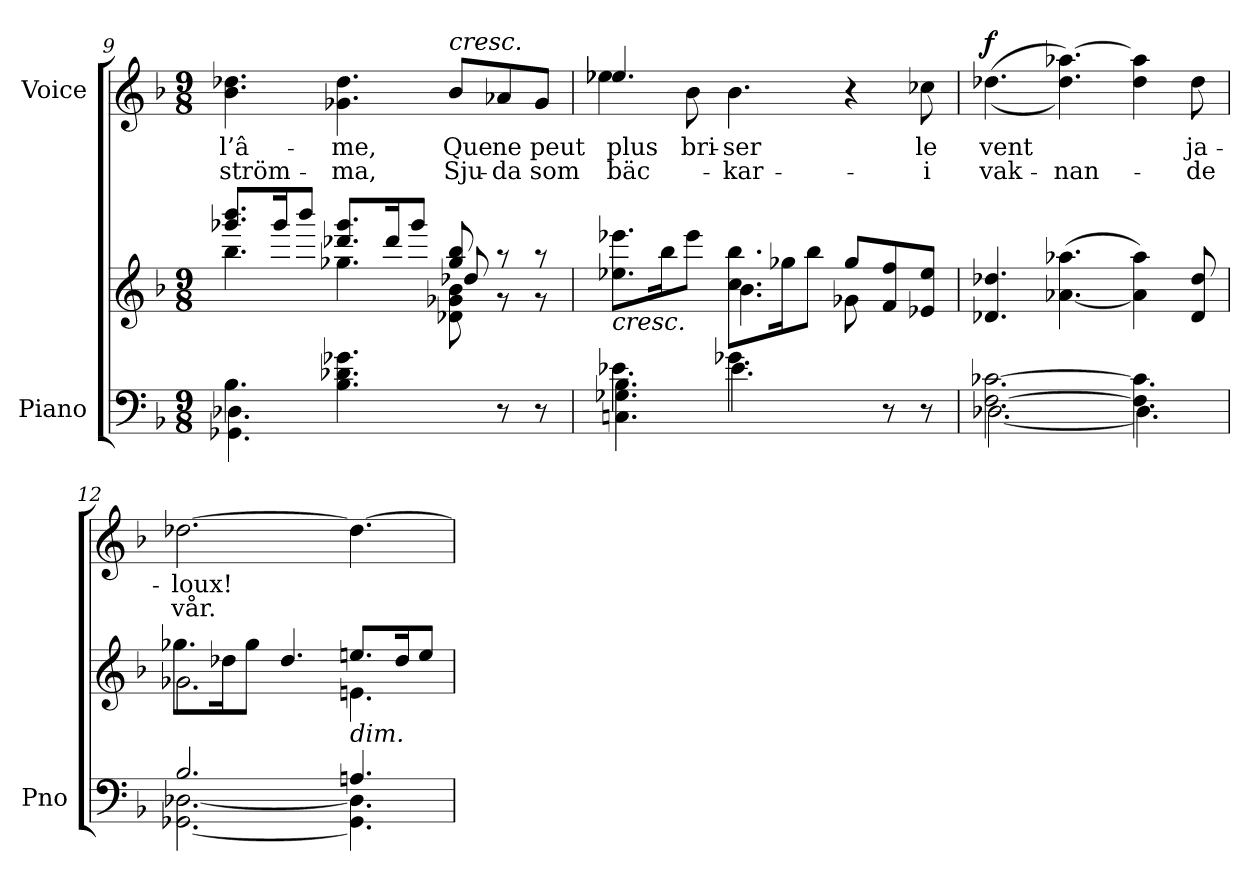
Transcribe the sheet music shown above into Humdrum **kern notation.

**kern	**kern	**kern	**text	**text	**dynam
*part2	*part2	*part1	*part1	*part1	*part1
*staff3	*staff2	*staff1	*staff1	*staff1	*staff1
*I"Piano	*	*I"Voice	*	*	*
*I'Pno	*	*	*	*	*
*clefF4	*clefG2	*clefG2	*	*	*
*k[b-]	*k[b-]	*k[b-]	*	*	*
*M9/8	*M9/8	*M9/8	*	*	*
=9	=9	=9	=9	=9	=9
*^	*^	*	*	*	*
*	*	*	*^	*	*	*	*
!	!	!	!	!	!	!LO:LY:b	!LO:LY:b	!
4.B-\	4.GG-X\ 4.D-X\	8.ggg-X/ 8.bbb-/L	4.bb-\	2.ryy	4.b-\ 4.dd-X\	l’â-	ström-	.
.	.	16ggg-/K	.	.	.	.	.	.
.	.	8bbb-/J	.	.	.	.	.	.
!	!	!	!	!	!	!LO:LY:b	!LO:LY:b	!
(>4.B-\ 4.d-X\ 4.g-X\	2.ryy	8.ddd-X/ 8.ggg-/L	4.gg-X\	.	4.g-X\ 4.dd-\	-me,	-ma,	.
.	.	16ddd-/K	.	.	.	.	.	.
.	.	8ggg-/J	.	.	.	.	.	.
!	!	!	!	!	!LO:TX:a:i:t=cresc.	!	!	!
!	!	!	!	!	!	!LO:LY:b	!LO:LY:b	!
8ryy	.	8gg-/ 8bb-/	8d-X\ 8g-\ 8b-\	8dd-/)	8b-/L	Que	Sju-	.
!	!	!	!	!	!	!LO:LY:b	!LO:LY:b	!
8r	.	8r	8r	4ryy	8a-X/	ne	-da	.
!	!	!	!	!	!	!LO:LY:b	!LO:LY:b	!
8r	.	8r	8r	.	8g-/J	peut	som	.
!!LO:PB:g=z
=10	=10	=10	=10	=10	=10	=10	=10	=10
*	*	*	*	*	*^	*	*	*
!	!	!LO:TX:b:i:t=cresc.	!	!	!	!	!	!	!
!	!	!	!	!	!	!	!LO:LY:b	!LO:LY:b	!
4.e-X\	4.Cn\ 4.G-X\ 4.B-\	8.ee-X\ 8.eee-X\L	4.ryy	2.ryy	4.ee-X/	4ee-\	plus	bäc-	.
.	.	16bb-\K	.	.	.	.	.	.	.
!	!	!	!	!	!	!	!LO:LY:b	!	!
.	.	8eee-\J	.	.	.	8b-\	bri-	.	.
!	!	!	!	!	!	!	!LO:LY:b	!LO:LY:b	!
(>4.g-X\	4.e-\	8.cc\ 8.bb-\L	4.b-\	.	4ryy	4.b-\	-ser	-kar	.
.	.	16gg-X\K	.	.	.	.	.	.	.
.	.	8bb-\J	.	.	8ryy	.	.	.	.
8ryy	4.ryy	8gg-/L	4.ryy	8g-X\)	4r	4ryy	.	.	.
8r	.	8f/ 8ff/	.	4ryy	.	.	.	.	.
!	!	!	!	!	!	!	!LO:LY:b	!LO:LY:b	!
8r	.	8e-X/ 8ee-/J	.	.	8cc-X\	8ryy	le	i	.
*	*	*v	*v	*v	*	*	*	*	*
=11	=11	=11	=11	=11	=11	=11	=11
!	!	!	!	!	!LO:LY:b	!LO:LY:b	!LO:DY:a
*	*	*	*v	*v	*	*	*
[>2.F\ [>2.c-X\	[2.D-X\	4.d-X/ 4.dd-X/	(>(<4.dd-X\	vent	vak-	f
!	!	!	!	!	!LO:LY:b	!
.	.	(>[4.a-X\ 4.aa-X\	4.dd-\ [4.aa-X\))	.	-nan-	.
4.F\] 4.c-\]	4.D-\]	4a-\] 4aa-\)	4dd-\ 4aa-\]	.	.	.
!	!	!	!	!LO:LY:b	!LO:LY:b	!
.	.	8d-/ 8dd-/	8dd-\	ja-	-de	.
=12	=12	=12	=12	=12	=12	=12
*	*	*^	*	*	*	*
!	!	!	!	!	!LO:LY:b	!LO:LY:b	!
2.B-/	[2.GG-X\ [>2.D-X\	2.g-X\	8.gg-X\L	[2.dd-X\	-loux!	vår.	.
.	.	.	16dd-X\K	.	.	.	.
.	.	.	8gg-\J	.	.	.	.
.	.	.	4.dd-/	.	.	.	.
!	!	!LO:TX:b:i:t=dim.	!	!	!	!	!
4.An/	4.GG-\] 4.D-\]	4.en\	8.een/L	4.dd-\_	.	.	.
.	.	.	16dd-/K	.	.	.	.
.	.	.	8ee/J	.	.	.	.
*v	*v	*	*	*	*	*	*
*	*v	*v	*	*	*	*
=	=	=	=	=	=
*-	*-	*-	*-	*-	*-
